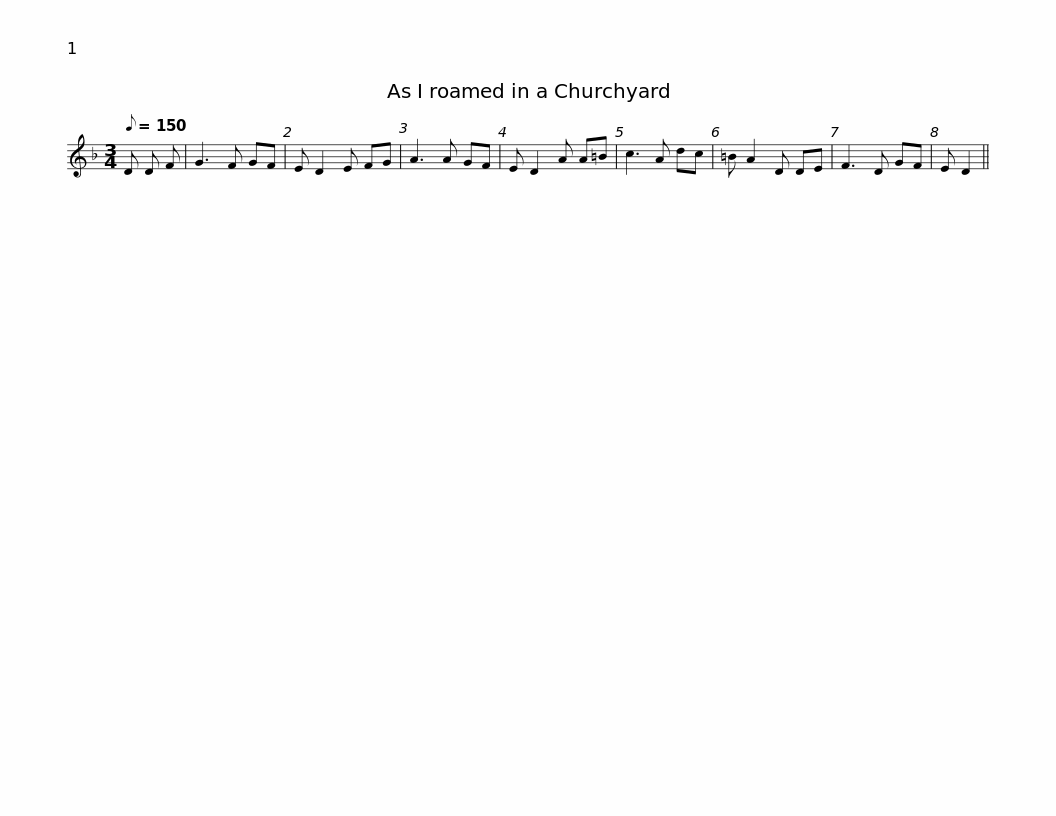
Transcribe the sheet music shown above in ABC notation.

X:1
L:1/8
Q:1/8=150
M:3/4
I:linebreak $
K:Dmin
V:1 treble
V:1
 D D F | G3 F GF | E D2 E FG | A3 A GF | E D2 A A=B |$ %5
 c3 A dc | =B A2 D DE | F3 D GF | E D2 || %9
